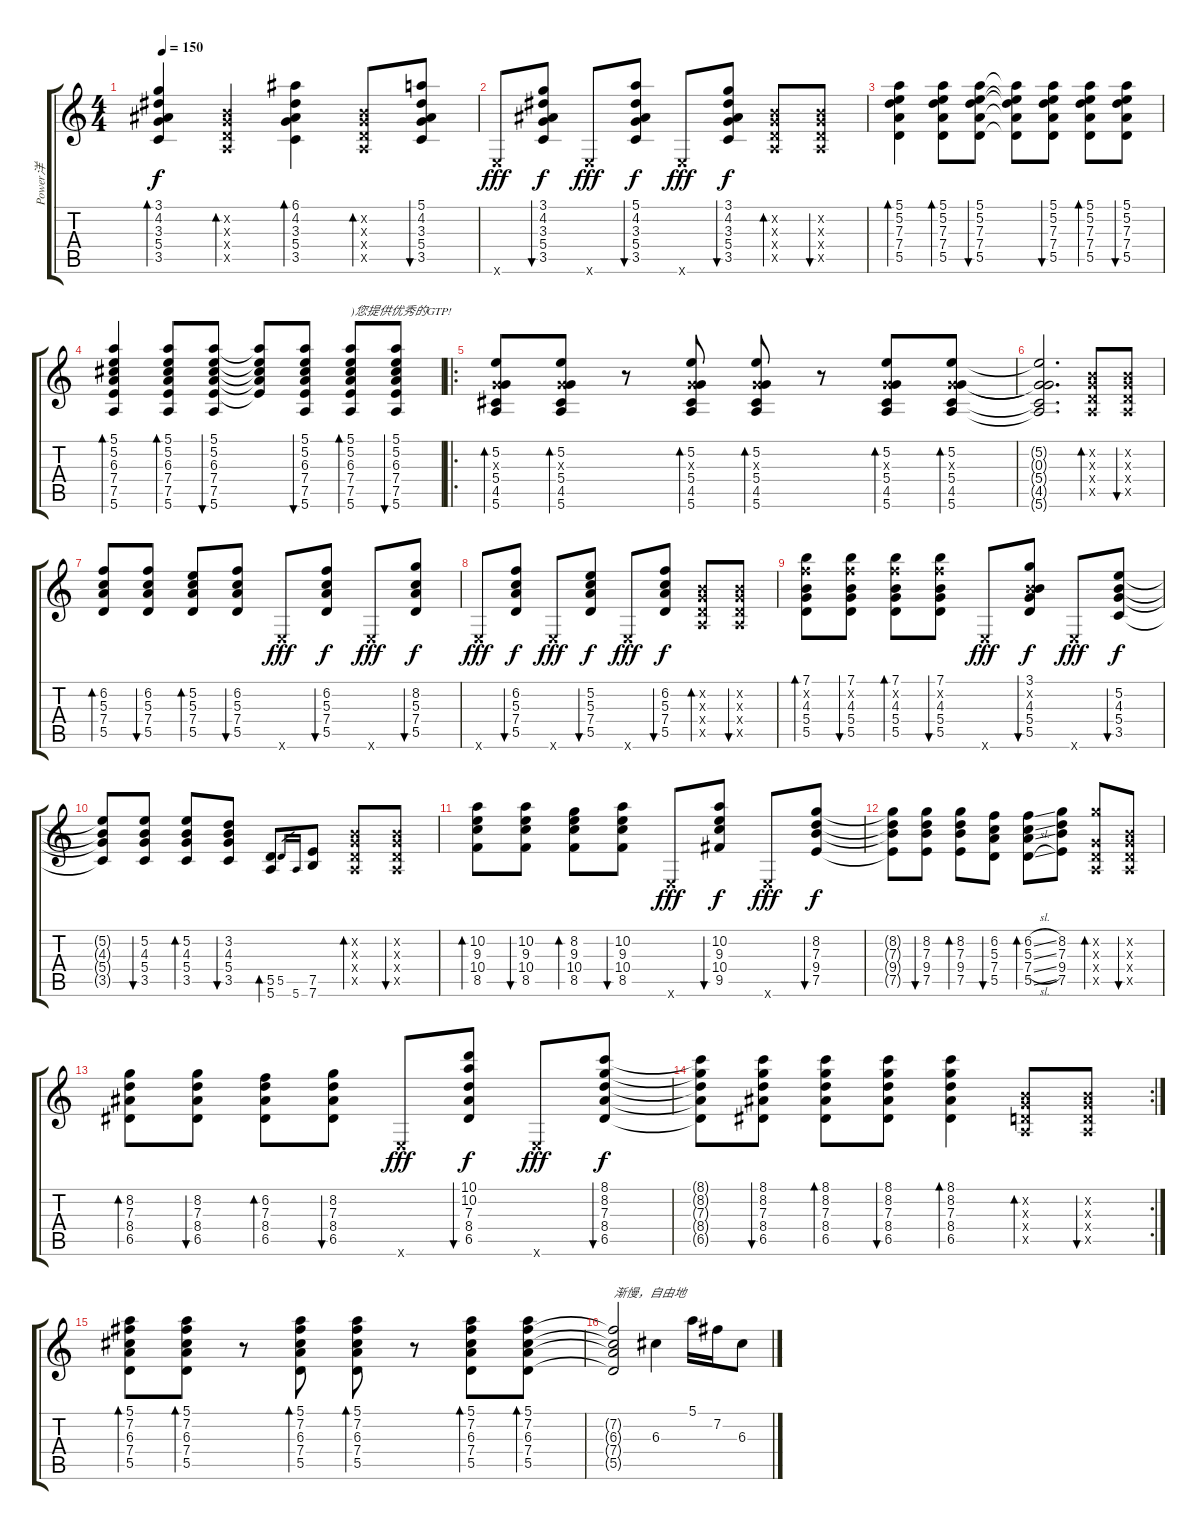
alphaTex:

\track ("Power洋" "Power洋") {instrument acousticguitarsteel}
\staff {score tabs}
\tuning (E4 B3 G3 D3 A2 E2) {hide}
\ts (4 4)
\tempo 150
\clef g2
\ks c
(3.1 4.2 3.3 5.4 3.5).4{bd 120 dy f} (0.2{x} 0.3{x} 0.4{x} 0.5{x}).4{bd 120} (6.1 4.2 3.3 5.4 3.5).4{bd 120} (0.2{x} 0.3{x} 0.4{x} 0.5{x}).8{bd 120} (5.1 4.2 3.3 5.4 3.5).8{bu 120} |
0.6{x}.8{dy fff} (3.1 4.2 3.3 5.4 3.5).8{bu 120 dy f} 0.6{x}.8{dy fff} (5.1 4.2 3.3 5.4 3.5).8{bu 120 dy f} 0.6{x}.8{dy fff} (3.1 4.2 3.3 5.4 3.5).8{bu 120 dy f} (0.2{x} 0.3{x} 0.4{x} 0.5{x}).8{bd 120} (0.2{x} 0.3{x} 0.4{x} 0.5{x}).8{bu 120} |
(5.1 5.2 7.3 7.4 5.5).4{bd 120} (5.1 5.2 7.3 7.4 5.5).8{bd 120} (5.1 5.2 7.3 7.4 5.5).8{bu 120} (5.1{t} 5.2{t} 7.3{t} 7.4{t} 5.5{t}).8 (5.1 5.2 7.3 7.4 5.5).8{bu 120} (5.1 5.2 7.3 7.4 5.5).8{bd 120} (5.1 5.2 7.3 7.4 5.5).8{bu 120} |
(5.1 5.2 6.3 7.4 7.5 5.6).4{bd 120} (5.1 5.2 6.3 7.4 7.5 5.6).8{bd 120} (5.1 5.2 6.3 7.4 7.5 5.6).8{bu 120} (5.1{t} 5.2{t} 6.3{t} 7.4{t} 7.5{t}).8 (5.1 5.2 6.3 7.4 7.5 5.6).8{bu 120} (5.1 5.2 6.3 7.4 7.5 5.6).8{bd 120 txt ")您提供优秀的GTP!"} (5.1 5.2 6.3 7.4 7.5 5.6).8{bu 120} |
\ro
(5.2 0.3{x} 5.4 4.5 5.6).8{bd 60} (5.2 0.3{x} 5.4 4.5 5.6).8{bd 60} r.8 (5.2 0.3{x} 5.4 4.5 5.6).8{bd 60} (5.2 0.3{x} 5.4 4.5 5.6).8{bd 60} r.8 (5.2 0.3{x} 5.4 4.5 5.6).8{bd 60} (5.2 0.3{x} 5.4 4.5 5.6).8{bd 60} |
(5.2{t} 0.3{t} 5.4{t} 4.5{t} 5.6{t}).2{d} (0.2{x} 0.3{x} 0.4{x} 0.5{x}).8{bd 120} (0.2{x} 0.3{x} 0.4{x} 0.5{x}).8{bu 120} |
(6.2 5.3 7.4 5.5).8{bd 60} (6.2 5.3 7.4 5.5).8{bu 60} (5.2 5.3 7.4 5.5).8{bd 60} (6.2 5.3 7.4 5.5).8{bu 60} 0.6{x}.8{dy fff} (6.2 5.3 7.4 5.5).8{bu 120 dy f} 0.6{x}.8{dy fff} (8.2 5.3 7.4 5.5).8{bu 120 dy f} |
0.6{x}.8{dy fff} (6.2 5.3 7.4 5.5).8{bu 120 dy f} 0.6{x}.8{dy fff} (5.2 5.3 7.4 5.5).8{bu 120 dy f} 0.6{x}.8{dy fff} (6.2 5.3 7.4 5.5).8{bu 120 dy f} (0.2{x} 0.3{x} 0.4{x} 0.5{x}).8{bd 120} (0.2{x} 0.3{x} 0.4{x} 0.5{x}).8{bu 120} |
(7.1 6.2{x} 4.3 5.4 5.5).8{bd 120} (7.1 6.2{x} 4.3 5.4 5.5).8{bu 120} (7.1 6.2{x} 4.3 5.4 5.5).8{bd 120} (7.1 6.2{x} 4.3 5.4 5.5).8{bu 120} 0.6{x}.8{dy fff} (3.1 0.2{x} 4.3 5.4 5.5).8{bu 120 dy f} 0.6{x}.8{dy fff} (5.2 4.3 5.4 3.5).8{bu 120 dy f} |
(5.2{t} 4.3{t} 5.4{t} 3.5{t}).8 (5.2 4.3 5.4 3.5).8{bu 120} (5.2 4.3 5.4 3.5).8{bd 120} (3.2 4.3 5.4 3.5).8{bu 120} (5.5 5.6).8{bd 120} 5.5.16{gr} 5.6.16{gr} (7.5 7.6).8 (0.2{x} 0.3{x} 0.4{x} 0.5{x}).8{bd 120} (0.2{x} 0.3{x} 0.4{x} 0.5{x}).8{bu 120} |
(10.2 9.3 10.4 8.5).8{bd 120} (10.2 9.3 10.4 8.5).8{bu 120} (8.2 9.3 10.4 8.5).8{bd 120} (10.2 9.3 10.4 8.5).8{bu 120} 0.6{x}.8{dy fff} (10.2 9.3 10.4 9.5).8{bu 120 dy f} 0.6{x}.8{dy fff} (8.2 7.3 9.4 7.5).8{bu 120 dy f} |
(8.2{t} 7.3{t} 9.4{t} 7.5{t}).8 (8.2 7.3 9.4 7.5).8{bu 120} (8.2 7.3 9.4 7.5).8{bd 120} (6.2 5.3 7.4 5.5).8{bu 120} (6.2{sl} 5.3{sl} 7.4{sl} 5.5{sl}).8{bd 120} (8.2 7.3 9.4 7.5).8 (8.2{x} 0.3{x} 0.4{x} 0.5{x}).8{bd 120} (0.2{x} 0.3{x} 0.4{x} 0.5{x}).8{bu 120} |
(8.2 7.3 8.4 6.5).8{bd 120} (8.2 7.3 8.4 6.5).8{bu 120} (6.2 7.3 8.4 6.5).8{bd 120} (8.2 7.3 8.4 6.5).8{bu 120} 0.6{x}.8{dy fff} (10.1 10.2 7.3 8.4 6.5).8{bu 120 dy f} 0.6{x}.8{dy fff} (8.1 8.2 7.3 8.4 6.5).8{bu 120 dy f} |
\rc 2
(8.1{t} 8.2{t} 7.3{t} 8.4{t} 6.5{t}).8 (8.1 8.2 7.3 8.4 6.5).8{bu 120} (8.1 8.2 7.3 8.4 6.5).8{bd 120} (8.1 8.2 7.3 8.4 6.5).8{bu 120} (8.1 8.2 7.3 8.4 6.5).4{bd 120} (0.2{x} 0.3{x} 0.4{x} 0.5{x}).8{bd 120} (0.2{x} 0.3{x} 0.4{x} 0.5{x}).8{bu 120} |
(5.1 7.2 6.3 7.4 5.5).8{bd 60} (5.1 7.2 6.3 7.4 5.5).8{bd 60} r.8 (5.1 7.2 6.3 7.4 5.5).8{bd 60} (5.1 7.2 6.3 7.4 5.5).8{bd 60} r.8 (5.1 7.2 6.3 7.4 5.5).8{bd 60} (5.1 7.2 6.3 7.4 5.5).8{bd 60} |
(7.2{t} 6.3{t} 7.4{t} 5.5{t}).2{txt "渐慢，自由地"} 6.3.4 5.1.16 7.2.16 6.3.8
